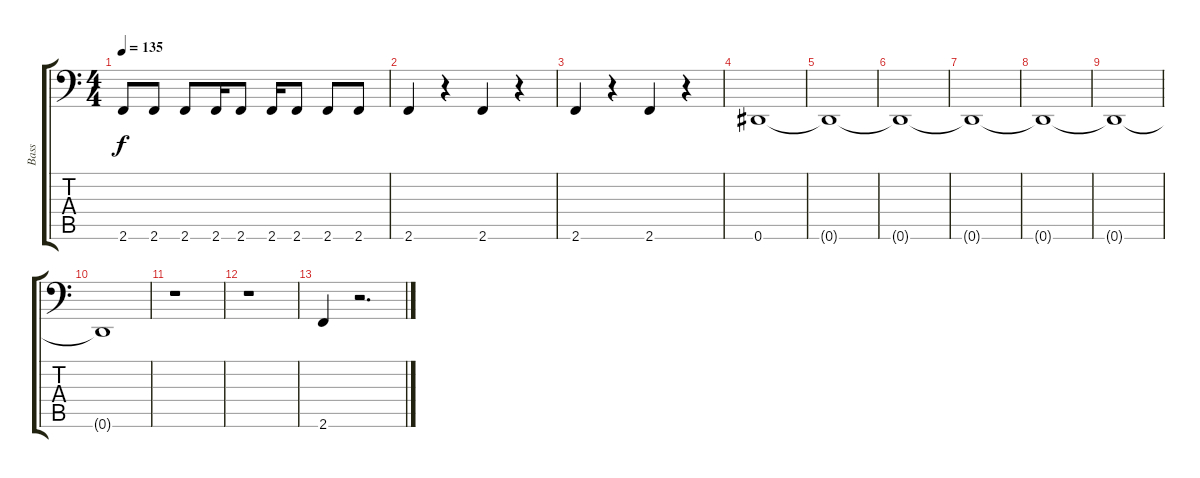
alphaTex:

\track ("Bass" "Bass") {instrument distortionguitar}
\staff {score tabs}
\tuning (Eb3 Bb2 Gb2 Db2 Ab1 Eb1) {hide}
\ts (4 4)
\tempo 135
\clef f4
\ks c
2.6.8{dy f} 2.6.8 2.6.8 2.6.16 2.6.8 2.6.16 2.6.8 2.6.8 2.6.8 |
2.6.4 r.4 2.6.4 r.4 |
2.6.4 r.4 2.6.4 r.4 |
0.6.1 |
0.6{t}.1 |
0.6{t}.1 |
0.6{t}.1 |
0.6{t}.1 |
0.6{t}.1 |
0.6{t}.1 |
r.1 |
r.1 |
2.6.4 r.2{d}
